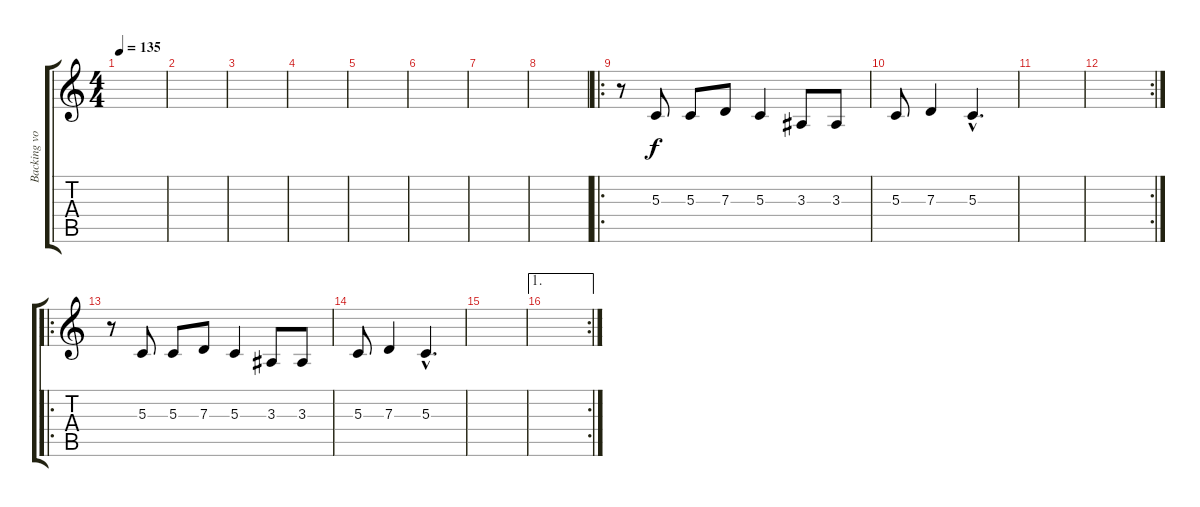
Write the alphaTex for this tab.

\track ("Backing vocals" "Backing vo") {instrument oboe}
\staff {score tabs}
\tuning (E4 B3 G3 D3 A2 E2) {hide}
\ts (4 4)
\tempo 135
\clef g2
\ks c
|
|
|
|
|
|
|
|
\ro
r.8 5.3.8 5.3.8 7.3.8 5.3.4 3.3.8 3.3.8 |
5.3.8 7.3.4 5.3{hac}.4{d} |
|
\rc 2
|
\ro
r.8 5.3.8 5.3.8 7.3.8 5.3.4 3.3.8 3.3.8 |
5.3.8 7.3.4 5.3{hac}.4{d} |
|
\ae 1
\rc 2
